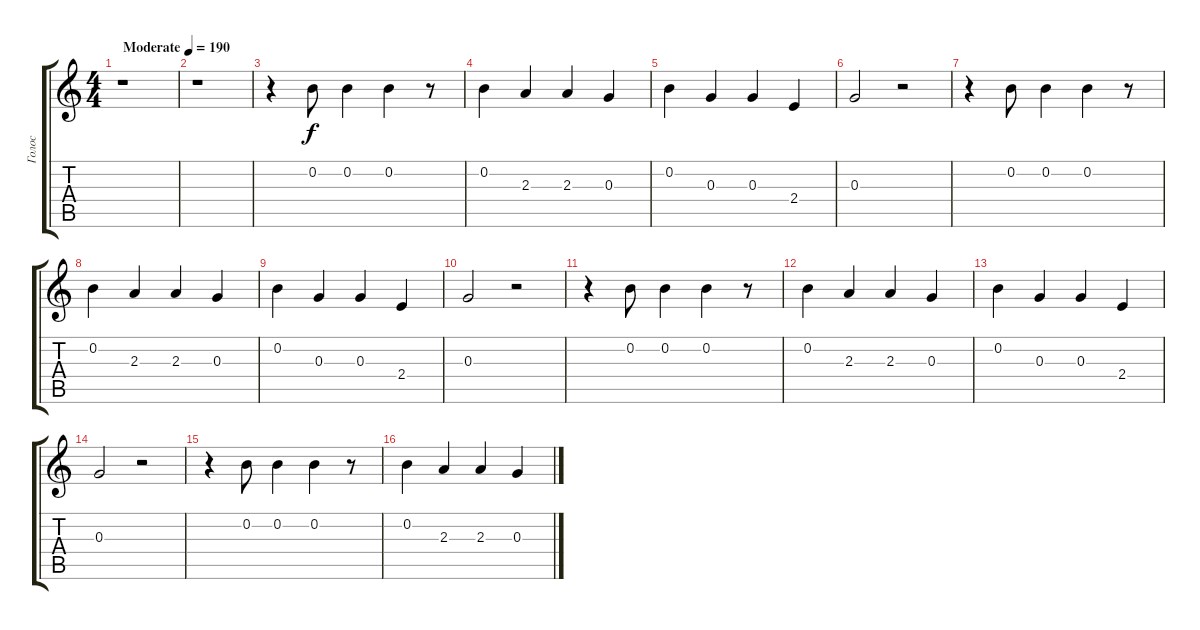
\track ("Голос" "Голос") {instrument electricguitarjazz}
\staff {score tabs}
\tuning (E4 B3 G3 D3 A2 E2) {hide}
\ts (4 4)
\tempo (190 "Moderate")
\clef g2
\ks c
r.1{dy f instrument electricguitarjazz} |
r.1 |
r.4 0.2.8 0.2.4 0.2.4 r.8 |
0.2.4 2.3.4 2.3.4 0.3.4 |
0.2.4 0.3.4 0.3.4 2.4.4 |
0.3.2 r.2 |
r.4 0.2.8 0.2.4 0.2.4 r.8 |
0.2.4 2.3.4 2.3.4 0.3.4 |
0.2.4 0.3.4 0.3.4 2.4.4 |
0.3.2 r.2 |
r.4 0.2.8 0.2.4 0.2.4 r.8 |
0.2.4 2.3.4 2.3.4 0.3.4 |
0.2.4 0.3.4 0.3.4 2.4.4 |
0.3.2 r.2 |
r.4 0.2.8 0.2.4 0.2.4 r.8 |
0.2.4 2.3.4 2.3.4 0.3.4
